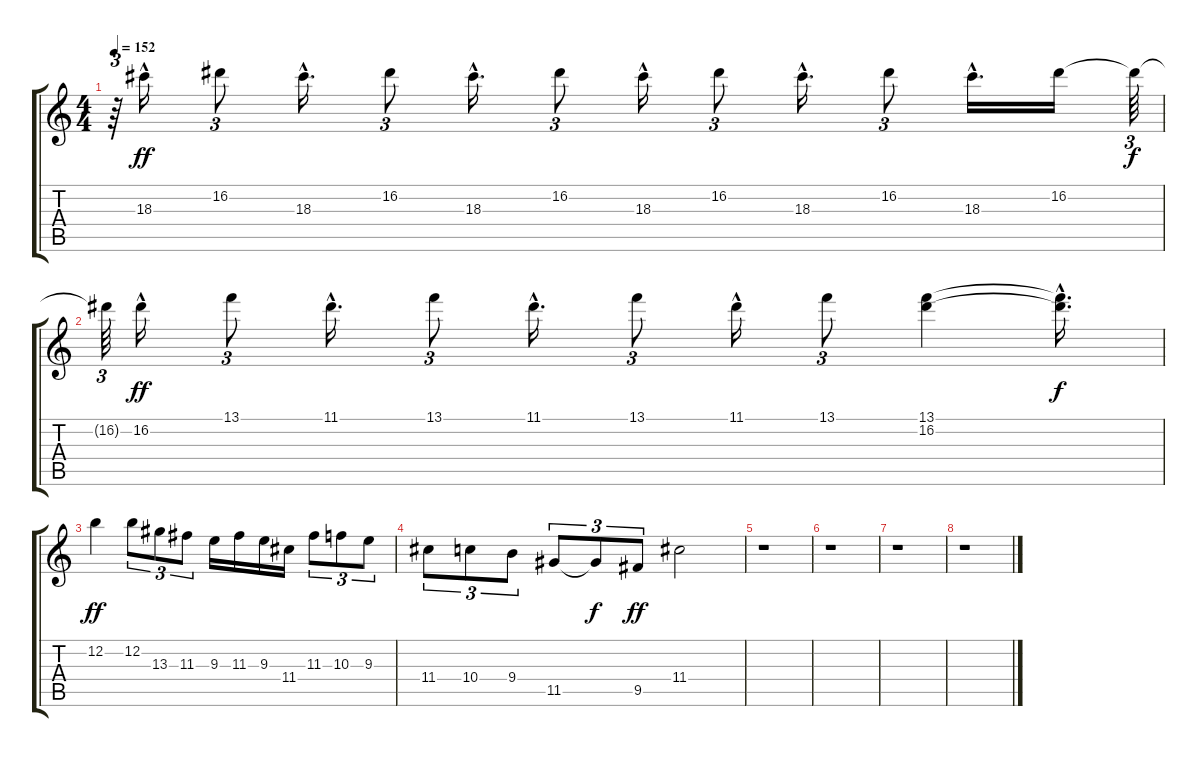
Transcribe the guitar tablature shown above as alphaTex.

\track "" {instrument distortionguitar}
\staff {score tabs}
\tuning (E4 B3 G3 D3 A2 E2) {hide}
\ts (4 4)
\tempo 152
\clef g2
\ks c
r.64{tu (3 2) dy ff} 18.3{hac}.16 16.2.8{tu (3 2)} 18.3{hac}.16{d} 16.2.8{tu (3 2)} 18.3{hac}.16{d} 16.2.8{tu (3 2)} 18.3{hac}.16 16.2.8{tu (3 2)} 18.3{hac}.16{d} 16.2.8{tu (3 2)} 18.3{hac}.16{d} 16.2.16 16.2{t}.64{tu (3 2) dy f} |
16.2{t}.64{tu (3 2)} 16.2{hac}.16{dy ff} 13.1.8{tu (3 2)} 11.1{hac}.16{d} 13.1.8{tu (3 2)} 11.1{hac}.16{d} 13.1.8{tu (3 2)} 11.1{hac}.16 13.1.8{tu (3 2)} (13.1 16.2).4 (13.1{hac t} 16.2{hac t}).16{d dy f} |
12.2.4{dy ff} 12.2.8{tu (3 2)} 13.3.8{tu (3 2)} 11.3.8{tu (3 2)} 9.3.16 11.3.16 9.3.16 11.4.16 11.3.8{tu (3 2)} 10.3.8{tu (3 2)} 9.3.8{tu (3 2)} |
11.4.8{tu (3 2)} 10.4.8{tu (3 2)} 9.4.8{tu (3 2)} 11.5.8{tu (3 2)} 11.5{t}.8{tu (3 2) dy f} 9.5.8{tu (3 2) dy ff} 11.4.2 |
r.1 |
r.1 |
r.1 |
r.1
